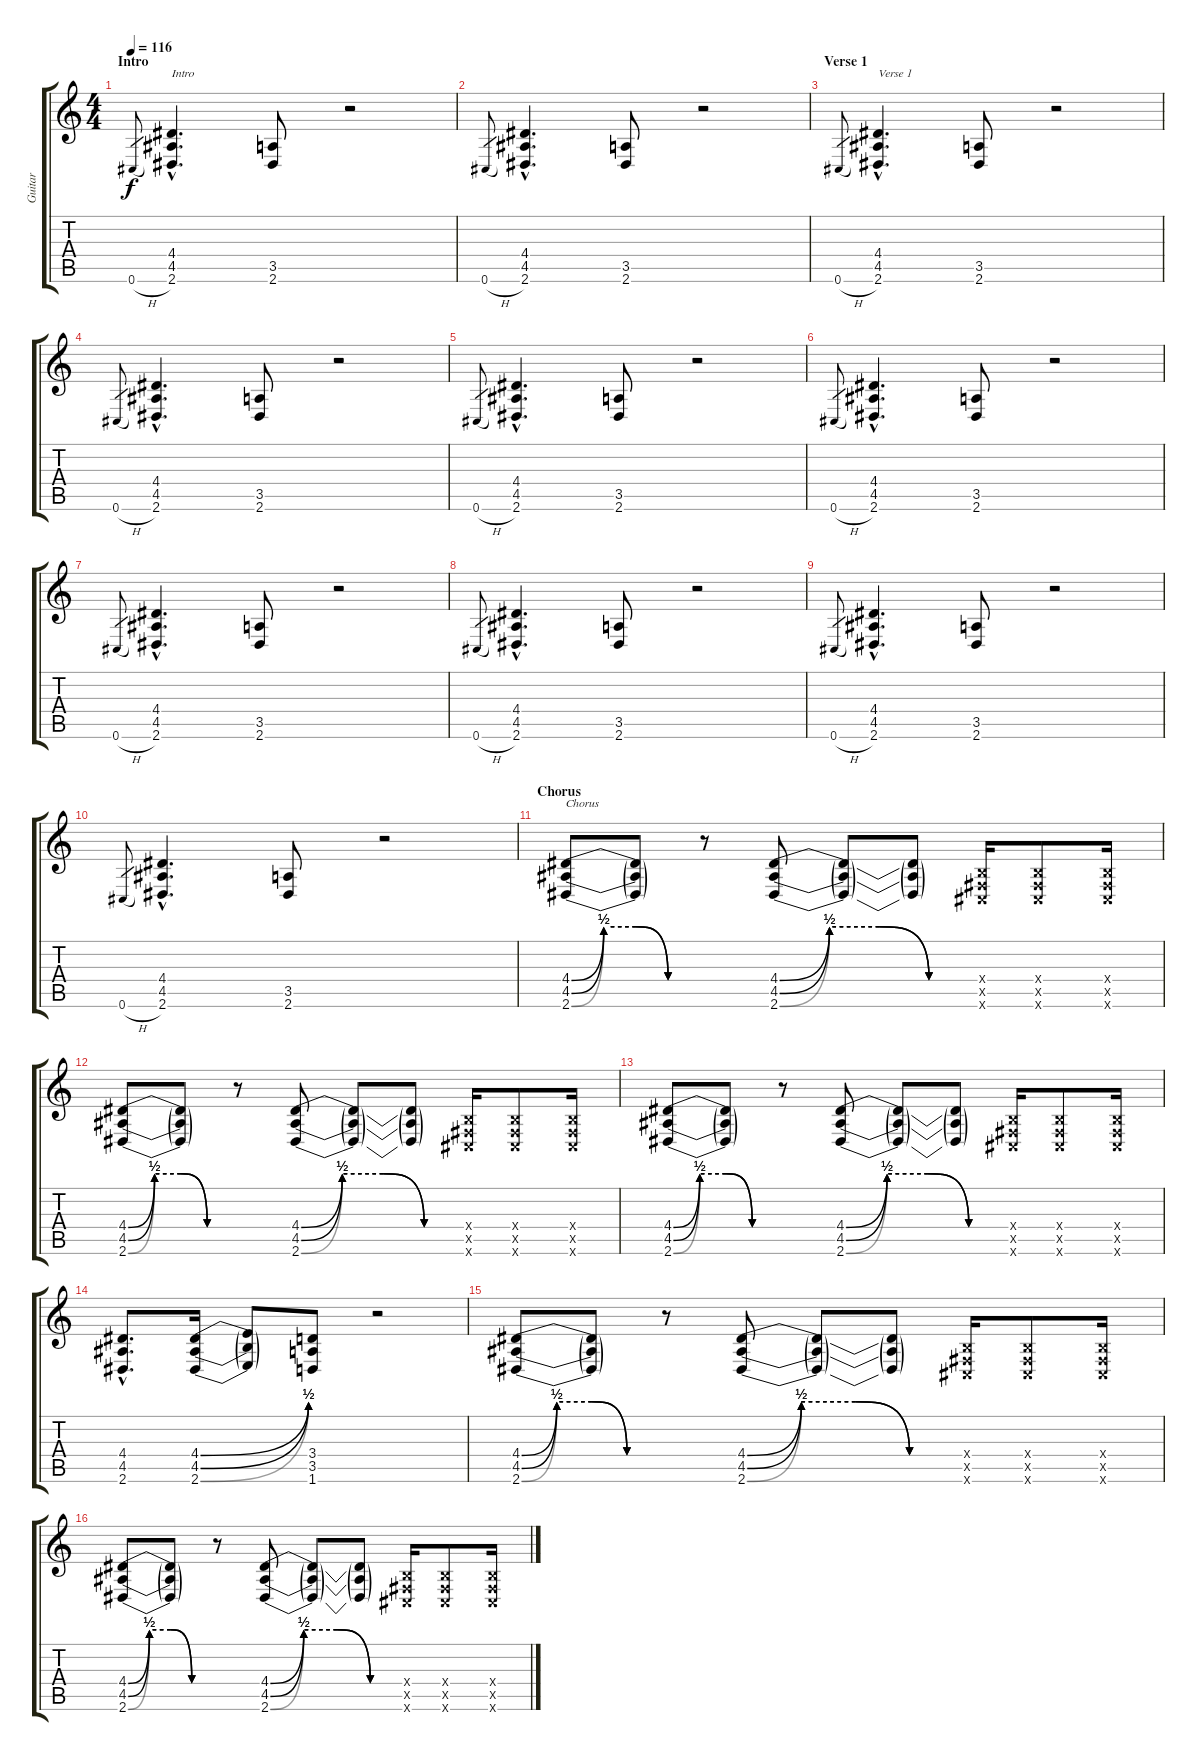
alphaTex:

\track ("Guitar" "Guitar") {instrument distortionguitar}
\staff {score tabs}
\tuning (Db4 Ab3 E3 B2 Gb2 Db2) {hide}
\ts (4 4)
\section ("" "Intro")
\tempo 116
\clef g2
\ks c
0.6{h}.8{gr dy f instrument distortionguitar} (4.4{hac} 4.5{hac} 2.6{hac}).4{d txt "Intro"} (3.5 2.6).8 r.2 |
0.6{h}.8{gr} (4.4{hac} 4.5{hac} 2.6{hac}).4{d} (3.5 2.6).8 r.2 |
\section ("" "Verse 1")
0.6{h}.8{gr} (4.4{hac} 4.5{hac} 2.6{hac}).4{d txt "Verse 1"} (3.5 2.6).8 r.2 |
0.6{h}.8{gr} (4.4{hac} 4.5{hac} 2.6{hac}).4{d} (3.5 2.6).8 r.2 |
0.6{h}.8{gr} (4.4{hac} 4.5{hac} 2.6{hac}).4{d} (3.5 2.6).8 r.2 |
0.6{h}.8{gr} (4.4{hac} 4.5{hac} 2.6{hac}).4{d} (3.5 2.6).8 r.2 |
0.6{h}.8{gr} (4.4{hac} 4.5{hac} 2.6{hac}).4{d} (3.5 2.6).8 r.2 |
0.6{h}.8{gr} (4.4{hac} 4.5{hac} 2.6{hac}).4{d} (3.5 2.6).8 r.2 |
0.6{h}.8{gr} (4.4{hac} 4.5{hac} 2.6{hac}).4{d} (3.5 2.6).8 r.2 |
0.6{h}.8{gr} (4.4{hac} 4.5{hac} 2.6{hac}).4{d} (3.5 2.6).8 r.2 |
\section ("" "Chorus")
(4.4{be (custom 0 0 15 2 30 2 45 0 60 0)} 4.5{be (custom 0 0 15 2 30 2 45 0 60 0)} 2.6{be (custom 0 0 15 2 30 2 45 0 60 0)}).8{txt "Chorus"} (4.4{t} 4.5{t} 2.6{t}).8 r.8 (4.4{be (custom 0 0 15 2 30 2 45 0 60 0)} 4.5{be (custom 0 0 15 2 30 2 45 0 60 0)} 2.6{be (custom 0 0 15 2 30 2 45 0 60 0)}).8 (4.4{t} 4.5{t} 2.6{t}).8 (4.4{t} 4.5{t} 2.6{t}).8 (0.4{x} 0.5{x} 0.6{x}).16 (0.4{x} 0.5{x} 0.6{x}).8 (0.4{x} 0.5{x} 0.6{x}).16 |
(4.4{be (custom 0 0 15 2 30 2 45 0 60 0)} 4.5{be (custom 0 0 15 2 30 2 45 0 60 0)} 2.6{be (custom 0 0 15 2 30 2 45 0 60 0)}).8 (4.4{t} 4.5{t} 2.6{t}).8 r.8 (4.4{be (custom 0 0 15 2 30 2 45 0 60 0)} 4.5{be (custom 0 0 15 2 30 2 45 0 60 0)} 2.6{be (custom 0 0 15 2 30 2 45 0 60 0)}).8 (4.4{t} 4.5{t} 2.6{t}).8 (4.4{t} 4.5{t} 2.6{t}).8 (0.4{x} 0.5{x} 0.6{x}).16 (0.4{x} 0.5{x} 0.6{x}).8 (0.4{x} 0.5{x} 0.6{x}).16 |
(4.4{be (custom 0 0 15 2 30 2 45 0 60 0)} 4.5{be (custom 0 0 15 2 30 2 45 0 60 0)} 2.6{be (custom 0 0 15 2 30 2 45 0 60 0)}).8 (4.4{t} 4.5{t} 2.6{t}).8 r.8 (4.4{be (custom 0 0 15 2 30 2 45 0 60 0)} 4.5{be (custom 0 0 15 2 30 2 45 0 60 0)} 2.6{be (custom 0 0 15 2 30 2 45 0 60 0)}).8 (4.4{t} 4.5{t} 2.6{t}).8 (4.4{t} 4.5{t} 2.6{t}).8 (0.4{x} 0.5{x} 0.6{x}).16 (0.4{x} 0.5{x} 0.6{x}).8 (0.4{x} 0.5{x} 0.6{x}).16 |
(4.4{hac} 4.5{hac} 2.6{hac}).8{d} (4.4{be (bend 0 0 60 2)} 4.5{be (bend 0 0 60 2)} 2.6{be (bend 0 0 60 2)}).16 (4.4{t} 4.5{t} 2.6{t}).8 (3.4 3.5 1.6).8 r.2 |
(4.4{be (custom 0 0 15 2 30 2 45 0 60 0)} 4.5{be (custom 0 0 15 2 30 2 45 0 60 0)} 2.6{be (custom 0 0 15 2 30 2 45 0 60 0)}).8 (4.4{t} 4.5{t} 2.6{t}).8 r.8 (4.4{be (custom 0 0 15 2 30 2 45 0 60 0)} 4.5{be (custom 0 0 15 2 30 2 45 0 60 0)} 2.6{be (custom 0 0 15 2 30 2 45 0 60 0)}).8 (4.4{t} 4.5{t} 2.6{t}).8 (4.4{t} 4.5{t} 2.6{t}).8 (0.4{x} 0.5{x} 0.6{x}).16 (0.4{x} 0.5{x} 0.6{x}).8 (0.4{x} 0.5{x} 0.6{x}).16 |
(4.4{be (custom 0 0 15 2 30 2 45 0 60 0)} 4.5{be (custom 0 0 15 2 30 2 45 0 60 0)} 2.6{be (custom 0 0 15 2 30 2 45 0 60 0)}).8 (4.4{t} 4.5{t} 2.6{t}).8 r.8 (4.4{be (custom 0 0 15 2 30 2 45 0 60 0)} 4.5{be (custom 0 0 15 2 30 2 45 0 60 0)} 2.6{be (custom 0 0 15 2 30 2 45 0 60 0)}).8 (4.4{t} 4.5{t} 2.6{t}).8 (4.4{t} 4.5{t} 2.6{t}).8 (0.4{x} 0.5{x} 0.6{x}).16 (0.4{x} 0.5{x} 0.6{x}).8 (0.4{x} 0.5{x} 0.6{x}).16
